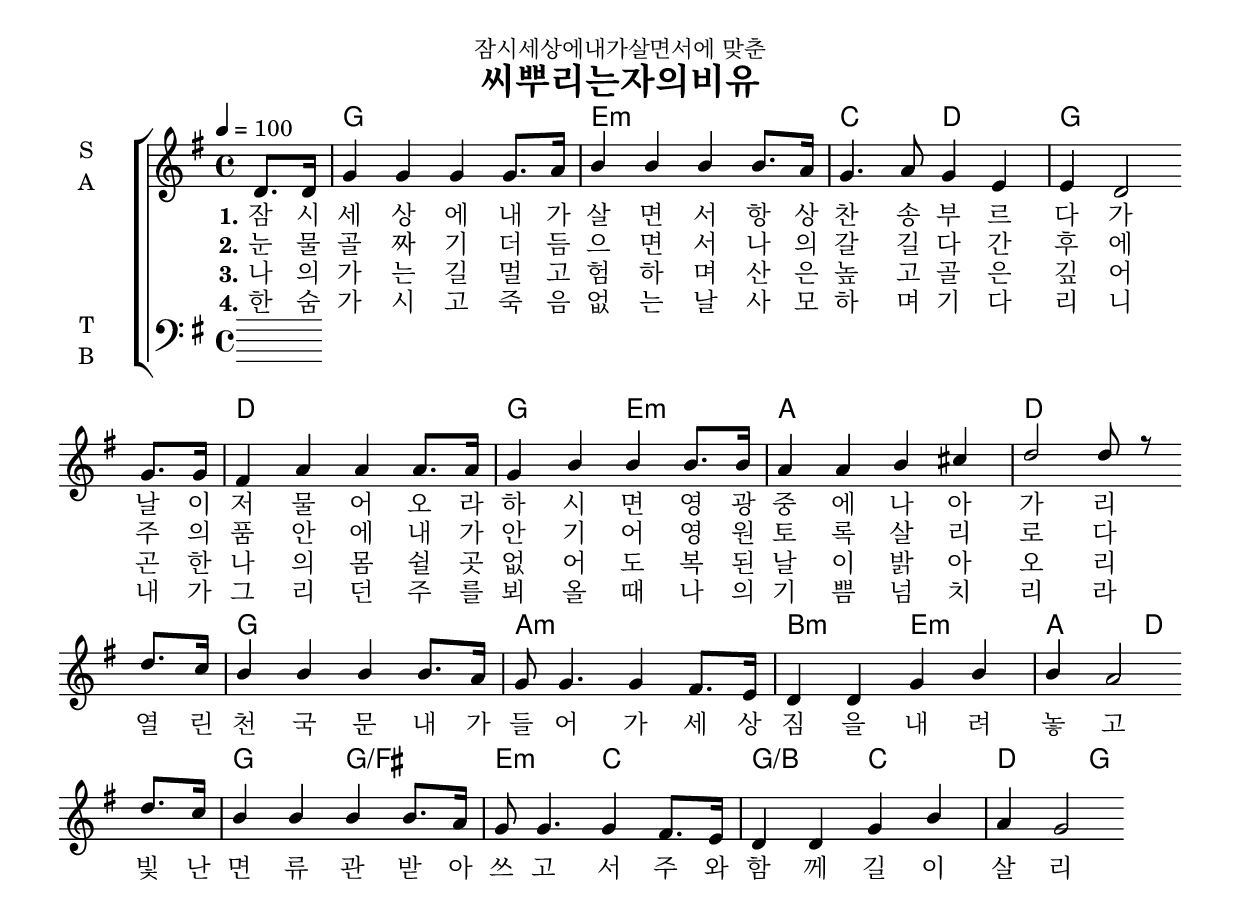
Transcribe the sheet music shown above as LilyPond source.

\version "2.24.3"
\include "english.ly"
\header {
  dedication = "잠시세상에내가살면서에 맞춘"
  title = "씨뿌리는자의비유"
}

\paper {
  #(set-paper-size "a4")
}

global = {
  \time 4/4
  \key g \major
  \tempo 4=100
}

chordTop = \chordmode {
  \partial 4 s4 
  g1 e:m c2 d g1
  d g2 e:m a1 d 
  g a:m b2:m e:m a: d
  g: g/fs e:m c g/b c d g
}
soprano = \relative c' {
  \global
  \partial 4   d8. d16 |
  g4 g g g8. a16 
  b4 b b b8. a16 
  g4. a8 g4 e e d2 \break
  
  g8. g16 
  fs4 a a a8. a16 
  g4 b b b8. b16 
  a4 a b cs  d2 d8 r 
  \break
  d8. c16  
  b4 b b b8. a16 
  g8 g4. g4 fs8. e16 
  d4 d g b4 b a2 
  \break
  d8. c16 
  b4 b b b8. a16 
  g8 g4. g4 fs8. e16 
  d4 d g b4 a g2 
  
}

alto = \relative c' {
  \global
  
}

tenor = \relative c' {
  \global
  
}

bass = \relative c {
  \global
  
}

verseOne = \lyricmode {
  \set stanza = "1."
  잠 시 세 상 에 내 가 살 면 서 항 상 찬 송 부 르 다 가 
  날 이 저 물 어 오 라 하 시 면 영 광 중 에 나 아 가 리 
  열 린 천 국 문 내 가 들 어 가 세 상 짐 을 내 려 놓 고 빛 난 면 
  류 관 받 아 쓰 고 서 주 와 함 께 길 이 살 리
}

verseTwo = \lyricmode {
  \set stanza = "2." 
  눈 물   골   짜 기   더 듬 으 면 서 나 의 갈 길 다 간 후 에
  주 의 품 안 에 내 가 안 기 어 영 원 토 록 살 리 로 다
  
 
}

verseThree = \lyricmode {
  \set stanza = "3."
  나 의   가 는 길   멀 고   험 하 며   산 은   높 고   골 은   깊 어
  곤 한   나 의 몸   쉴 곳 없 어 도   복 된 날 이   밝 아 오 리
}
verseFour = \lyricmode {
  \set stanza = "4."
  한 숨 가 시 고   죽 음 없 는 날 사 모 하 며 기 다 리 니 내 가 그 리 던 
  주 를 뵈 올 때   나 의 기 쁨 넘 치 리    라 
}
\score {
  \new ChoirStaff <<
    \new ChordNames   {
       \chordTop
    }
    \new Staff \with {
      midiInstrument = "violin"
      instrumentName = \markup \center-column { S A }
    } <<
      \new Voice = "soprano" { \voiceOne \soprano }
      \new Voice = "alto" { \voiceTwo \alto }
    >>
    \new Lyrics \with {
      \override VerticalAxisGroup #'staff-affinity = #CENTER
    } \lyricsto "soprano" \verseOne
    \new Lyrics \with {
      \override VerticalAxisGroup #'staff-affinity = #CENTER
    } \lyricsto "soprano" \verseTwo
    \new Lyrics \with {
      \override VerticalAxisGroup #'staff-affinity = #CENTER
    } \lyricsto "soprano" \verseThree
    \new Lyrics \with {
      \override VerticalAxisGroup #'staff-affinity = #CENTER
    } \lyricsto "soprano" \verseFour
    \new Staff \with {
      midiInstrument = "choir aahs"
      instrumentName = \markup \center-column { T B }
    } <<
      \clef bass
      \new Voice = "tenor" { \voiceOne \tenor }
      \new Voice = "bass" { \voiceTwo \bass }
    >>
  >>
  \layout { }
  \midi { }
}
